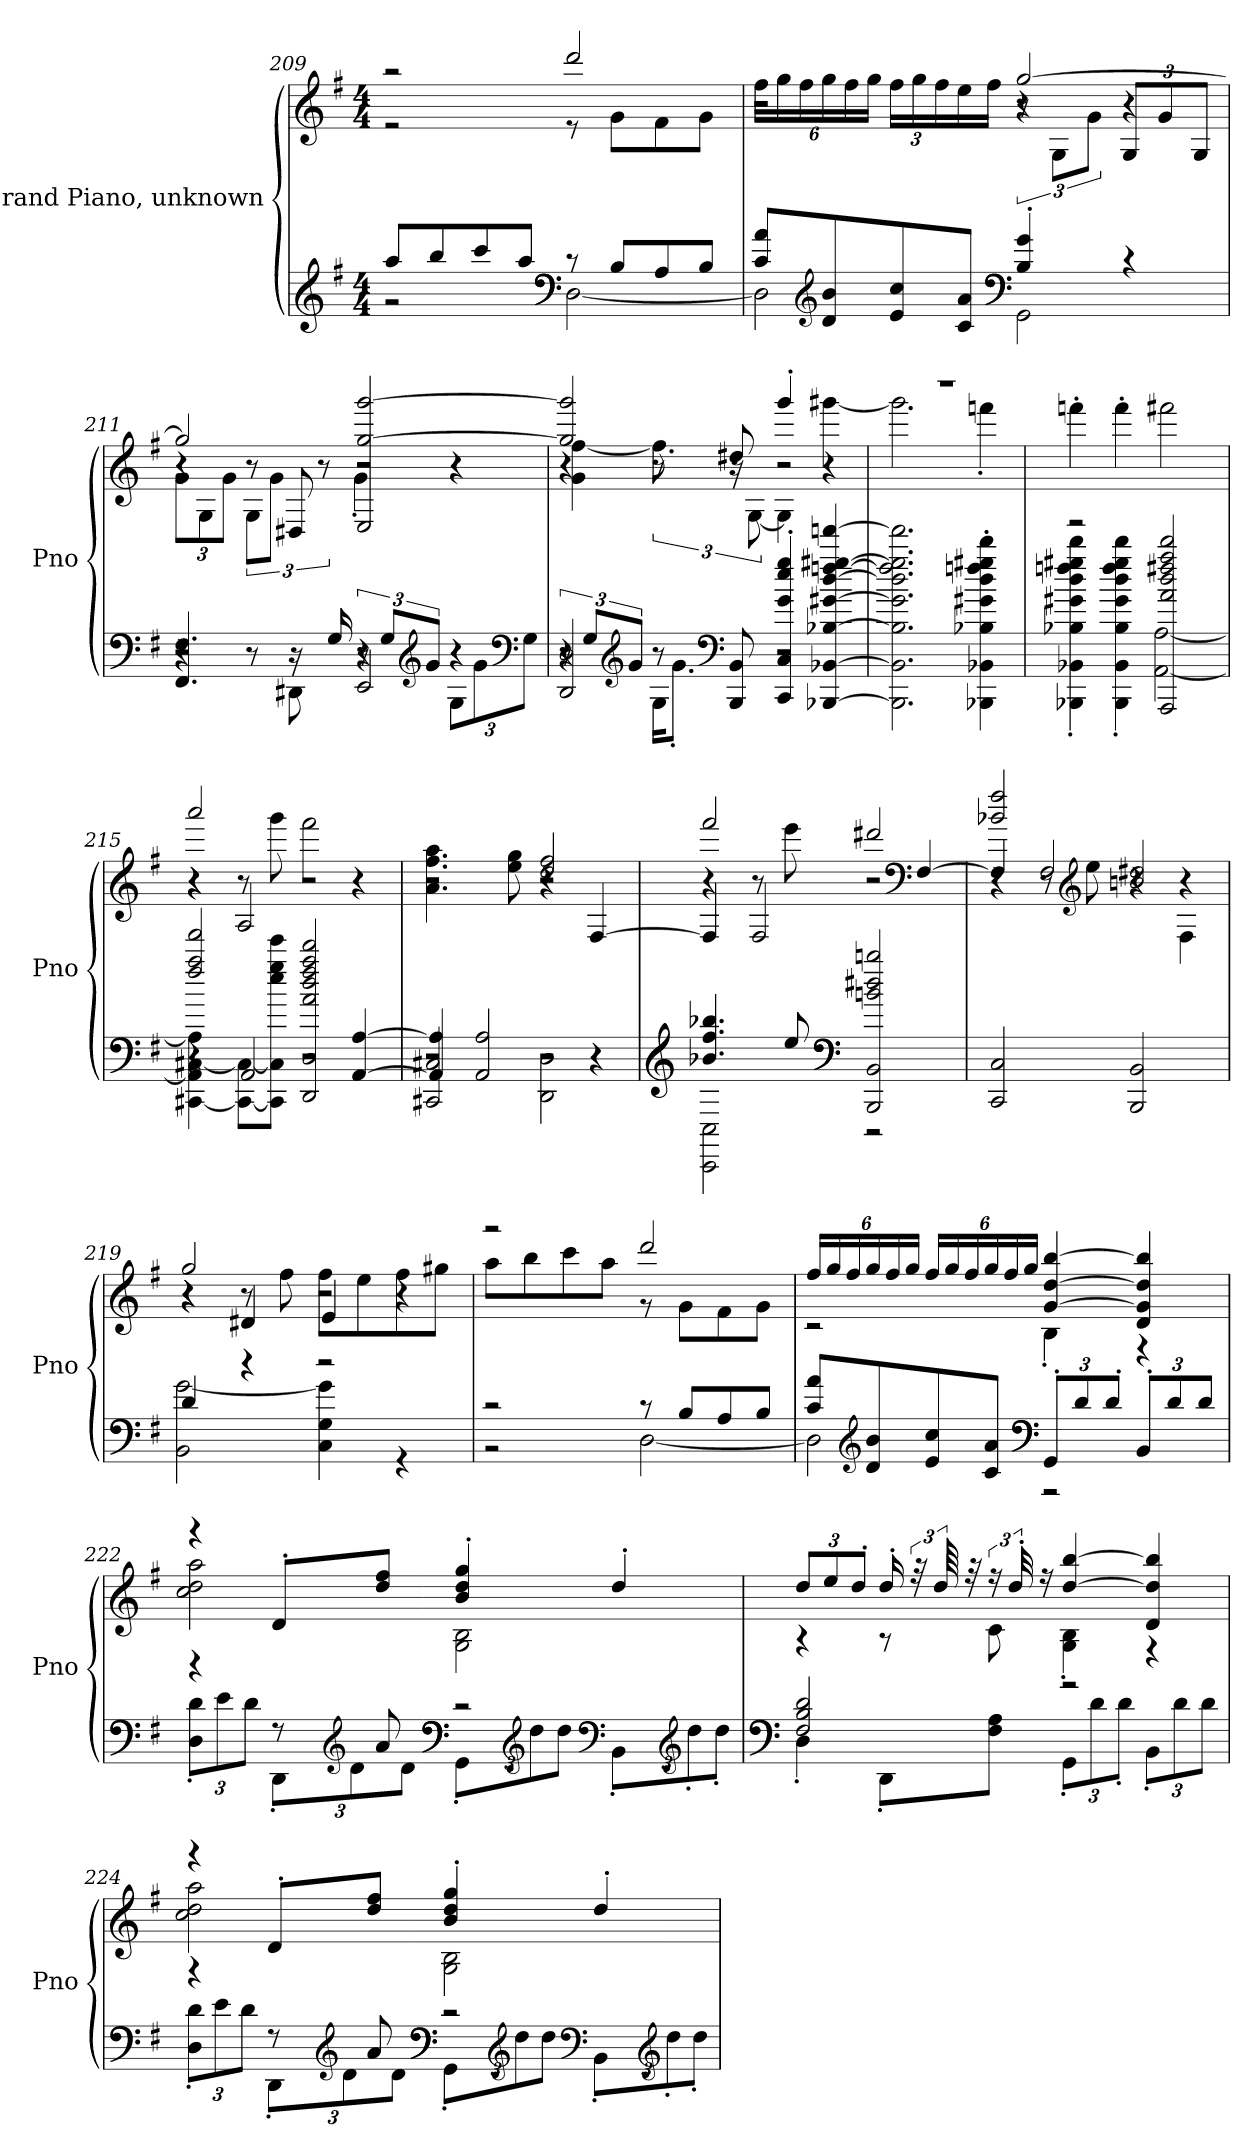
**kern	**kern
*part1	*part1
*staff2	*staff1
*I"Grand Piano, unknown	*
*I'Pno	*
*clefG2	*clefG2
*k[f#]	*k[f#]
*M4/4	*M4/4
=209	=209
*^	*^
8aa/L	2r	2r	2r
8bb/	.	.	.
8ccc/	.	.	.
8aa/J	.	.	.
*clefF4	*	*	*
8r	[2D\	2ddd/	8r
8B/L	.	.	8g\L
8A/	.	.	8f#\
8B/J	.	.	8g\J
=210	=210	=210	=210
*	*	*	*Xbrackettup
*	*	*	*^
8c/ 8a/L	2D\]	2r	24ff#\LL	2r
.	.	.	24gg\	.
.	.	.	24ff#\	.
*clefG2	*	*	*	*
8d/ 8b/	.	.	24gg\	.
.	.	.	24ff#\	.
.	.	.	24gg\JJ	.
8e/ 8cc/	.	.	24ff#\LL	.
.	.	.	24gg\	.
.	.	.	24ff#\	.
8c/ 8a/J	.	.	16ee\	.
.	.	.	16ff#\JJ	.
*clefF4	*	*	*	*
*	*	*	*brackettup	*
4B/' 4g/'	2GG\	[2gg/	12r	4r
.	.	.	12G\L	.
.	.	.	12g\J	.
*	*	*	*	*Xbrackettup
4r	.	.	4r	12G/L
.	.	.	.	12g/
.	.	.	.	12G/J
!!LO:LB:g=z	!!	!!
=211	=211	=211	=211	=211
*	*^	*	*	*
4.FF#/ 4.F#/	4r	2r	2gg/]	12g\L	4r
.	.	.	.	12G\	.
.	.	.	.	12g\J	.
*	*	*	*	*brackettup	*
.	8r	.	.	12G\L	8r
.	.	.	.	12g\J	.
16r	8DD#X\	.	.	.	8D#X/
.	.	.	.	12r	.
16G/	.	.	.	.	.
12r	4r	2EE/	2E/ [2gg/ [2ggg/	4g'\	2r
12G/L	.	.	.	.	.
*clefG2	*	*	*	*	*
12g/J	.	.	.	.	.
*	*Xbrackettup	*	*	*	*
4r	12G\L	.	.	4r	.
.	12g\	.	.	.	.
*clefF4	*	*	*	*	*
.	12G\J	.	.	.	.
=212	=212	=212	=212	=212	=212
*brackettup	*	*	*	*	*
12r	4r	2DD/ 2D/	2gg/] 2ggg/]	4g\ [4ff#\	4r
12G/L	.	.	.	.	.
*clefG2	*	*	*	*	*
12g/J	.	.	.	.	.
8r	16G\KL	.	.	12.ff#\]	8r
.	8.g'\J	.	.	.	.
*clefF4	*	*	*	*	*
8BBB/ 8BB/	.	.	.	24r	8dd#X/
.	.	.	.	[12G\	.
4CC/' 4C/' 4g/' 4ee/' 4gg/'	2r	2r	2r	4G\]	4ggg'/
[4BBB-X/ [4BB-X/ [4B-X/ [4g#X/ [4dd/ [4ffn/ [4gg#X/ [4fffn/	.	.	.	[4ggg#X\	4r
*v	*v	*v	*	*	*
*	*	*v	*v
=213	=213	=213
2.BBB-\] 2.BB-\] 2.B-\] 2.g#\] 2.dd\] 2.ff\] 2.gg#\] 2.fff\]	1r	2.ggg#\]
4BBB-X\' 4BB-X\' 4B-X\' 4g#X\' 4dd\' 4ffn\' 4gg#X\' 4ddd\'	.	4fffn'\
*	*v	*v
!!LO:LB:g=z
=214	=214
*^	*
2r	4BBB-X\' 4BB-X\' 4B-X\' 4g#X\' 4dd\' 4ffn\' 4gg#X\' 4ddd\'	4fffn'\
.	4BBB-\' 4BB-\' 4B-\' 4g#\' 4dd\' 4ff\' 4gg#\' 4ddd\'	4fff'\
2AAA/ 2a/ 2dd/ 2ff#X/ 2aa/ 2ddd/	[2AA\ [2A\	2fff#X\
=215	=215	=215
*	*^	*^
*	*	*	*	*^
2ff#/ 2aa/ 2fff#/	[4CC#X\ 4AA\] [4C#X\ 4A\]	4r	2aaa/	4r	4r
.	8CC#\_ 8C#\_L	2AA/	.	8r	2A/
.	8CC#\] 8C#\] 8ee\ 8gg\ 8eee\J	.	.	8ggg\	.
2DD/ 2D/ 2a/ 2dd/ 2ff#/ 2aa/ 2ddd/	2r	.	2r	2fff#\	.
.	.	[4AA/ [4A/	.	.	4r
=216	=216	=216	=216	=216	=216
2CC#X/ 2C#X/	2r	4AA/] 4A/]	2r	4.a\ 4.ff#\ 4.aa\	2r
.	.	2AA/ 2A/	.	.	.
.	.	.	.	8ee\ 8gg\	.
2r	2DD\ 2D\	.	2dd/ 2ff#/	2r	4r
.	.	4r	.	.	[4F#/
*v	*v	*v	*	*	*
=217	=217	=217	=217
*clefG2	*	*	*
*^	*	*	*
4.b-X/ 4.ff#/ 4.bb-X/	2CC\ 2C\	2fff#/	4r	4F#/]
.	.	.	8r	2F#/
8ee/	.	.	8eee\	.
*clefF4	*	*	*	*
2BBB/ 2BB/ 2bn/ 2dd#X/ 2bbn/	2r	2ddd#X/	2r	.
*	*	*clefF4	*	*
.	.	.	.	[4F#/
*v	*v	*	*	*
=218	=218	=218	=218
2CC/ 2C/	2b-X/ 2ff#/	4r	4F#/]
.	.	8r	2F#/
*	*clefG2	*	*
.	.	8ee\	.
2BBB/ 2BB/	2bn/ 2dd#X/	4r	.
.	.	4F#\	4r
!!LO:LB:g=z	!!	!!
=219	=219	=219	=219
*^	*	*	*
4d/	2BB\ [2g\	2gg/	4r	4r
4r	.	.	8r	4d#X/
.	.	.	8ff#\	.
2r	4C\ 4G\ 4g\]	2r	8ff#\L	4e/
.	.	.	8ee\	.
.	4r	.	8ff#\	4r
.	.	.	8gg#X\J	.
*	*	*	*v	*v
=220	=220	=220	=220
2r	2r	2r	8aa\L
.	.	.	8bb\
.	.	.	8ccc\
.	.	.	8aa\J
8r	[2D\	2ddd/	8r
8B/L	.	.	8g\L
8A/	.	.	8f#\
8B/J	.	.	8g\J
=221	=221	=221	=221
*	*	*Xbrackettup	*
8c/ 8a/L	2D\]	24ff#/LL	2r
.	.	24gg/	.
.	.	24ff#/	.
*clefG2	*	*	*
8d/ 8b/	.	24gg/	.
.	.	24ff#/	.
.	.	24gg/JJ	.
8e/ 8cc/	.	24ff#/LL	.
.	.	24gg/	.
.	.	24ff#/	.
8c/ 8a/J	.	24gg/	.
.	.	24ff#/	.
.	.	24gg/JJ	.
*clefF4	*	*	*
*Xbrackettup	*	*	*
12GG'/L	2r	[4g/ [4dd/ [4bb/	4B'\
12d/	.	.	.
12d'/J	.	.	.
12BB'/L	.	4d/ 4g/] 4dd/] 4bb/]	4r
12d/	.	.	.
12d/J	.	.	.
!!LO:LB:g=z	!!
=222	=222	=222	=222
4r	12D\' 12d\'L	4r	2cc\ 2dd\ 2aa\
.	12e\	.	.
.	12d\J	.	.
8r	12DD'\L	8d'/L	.
*clefG2	*	*	*
.	12d\	.	.
8a/	.	8dd/ 8ff#/J	.
.	12d\J	.	.
*clefF4	*	*	*
2r	12GG'\L	4b/' 4dd/' 4gg/'	2G\ 2B\
*clefG2	*	*	*
.	12dd\	.	.
.	12dd\J	.	.
*clefF4	*	*	*
.	12BB'\L	4dd'/	.
*clefG2	*	*	*
.	12dd'\	.	.
.	12dd'\J	.	.
=223	=223	=223	=223
*clefF4	*	*	*
2F#/ 2B/ 2d/	4D'\	12dd/L	4r
.	.	12ee/	.
.	.	12dd'/J	.
.	8DD'\L	16dd'/	8r
*	*	*brackettup	*
.	.	48r	.
.	.	96dd/	.
.	.	32r	.
.	8F#\ 8A\J	24r	8c\
.	.	48dd'/	.
.	.	16r	.
2r	12GG'\L	[4dd/ [4bb/	4G\' 4B\'
.	12d\	.	.
.	12d'\J	.	.
.	12BB'\L	4d/ 4dd/] 4bb/]	4r
.	12d\	.	.
.	12d\J	.	.
!!LO:PB:g=z	!!
=224	=224	=224	=224
4r	12D\' 12d\'L	4r	2cc\ 2dd\ 2aa\
.	12e\	.	.
.	12d\J	.	.
8r	12DD'\L	8d'/L	.
*clefG2	*	*	*
.	12d\	.	.
8a/	.	8dd/ 8ff#/J	.
.	12d\J	.	.
*clefF4	*	*	*
2r	12GG'\L	4b/' 4dd/' 4gg/'	2G\ 2B\
*clefG2	*	*	*
.	12dd\	.	.
.	12dd\J	.	.
*clefF4	*	*	*
.	12BB'\L	4dd'/	.
*clefG2	*	*	*
.	12dd'\	.	.
.	12dd'\J	.	.
*v	*v	*	*
*	*v	*v
=	=
*-	*-
